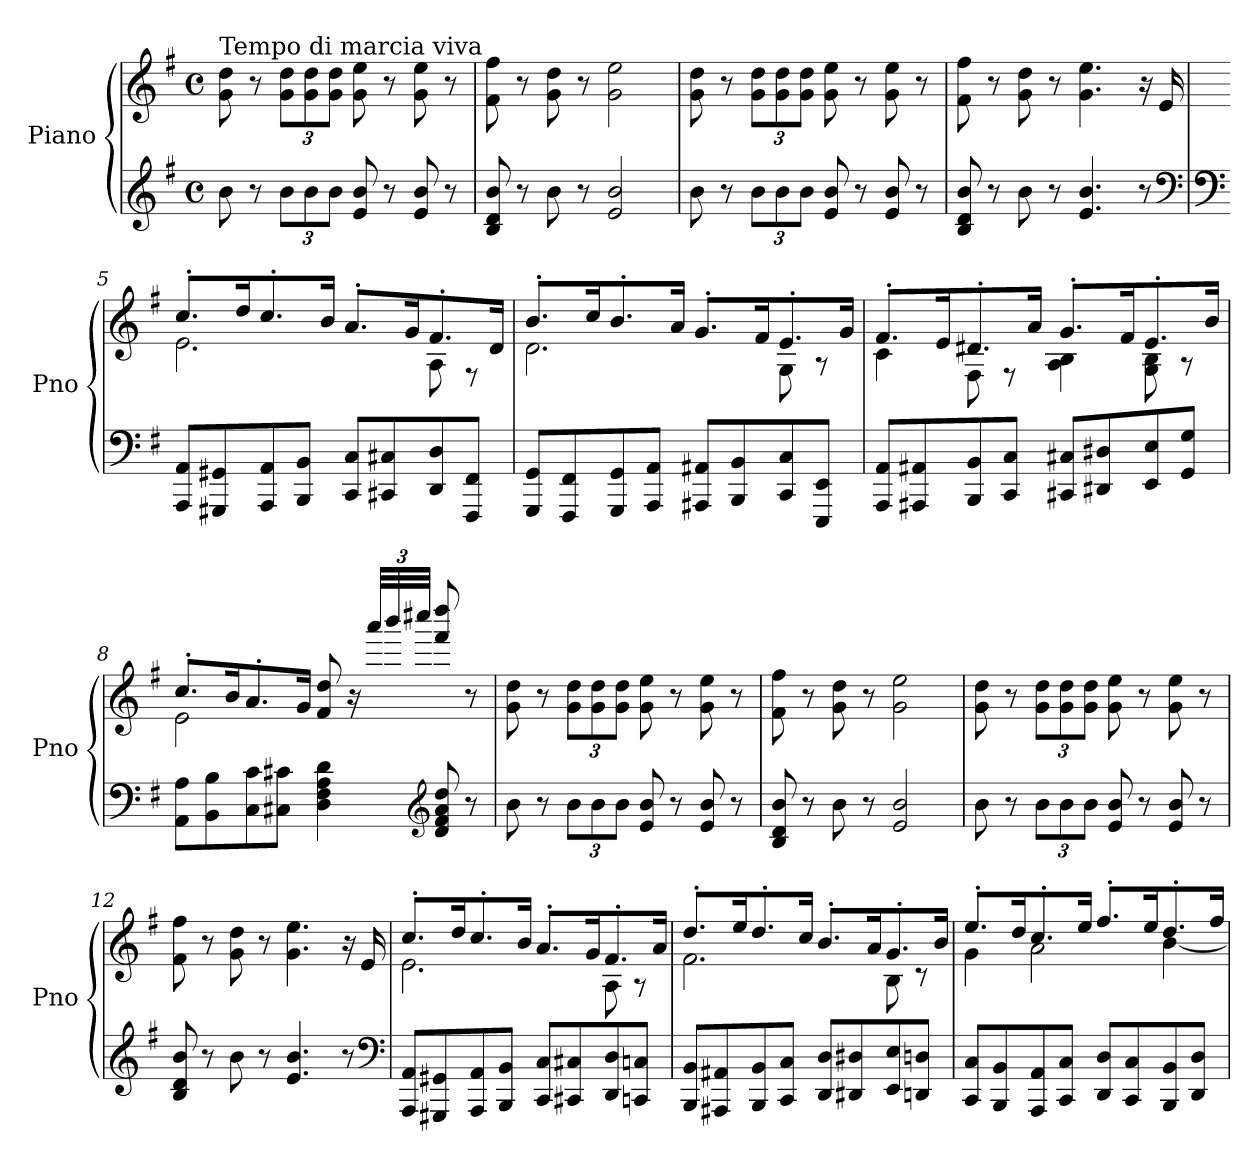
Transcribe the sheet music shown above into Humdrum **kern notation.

**kern	**kern
*part1	*part1
*staff2	*staff1
*I"Piano	*
*I'Pno	*
*	*clefG2
*k[f#]	*k[f#]
*G:	*G:
*M4/4	*M4/4
*met(c)	*met(c)
=1	=1
!	!LO:TX:a:t=Tempo di marcia viva
8b\	8g\ 8dd\
8r	8r
*Xbrackettup	*Xbrackettup
12b\L	12g\ 12dd\L
12b\	12g\ 12dd\
12b\J	12g\ 12dd\J
8e/ 8b/	8g\ 8ee\
8r	8r
8e/ 8b/	8g\ 8ee\
8r	8r
=2	=2
8B/ 8d/ 8b/	8f#\ 8ff#\
8r	8r
8b\	8g\ 8dd\
8r	8r
2e/ 2b/	2g\ 2ee\
=3	=3
8b\	8g\ 8dd\
8r	8r
12b\L	12g\ 12dd\L
12b\	12g\ 12dd\
12b\J	12g\ 12dd\J
8e/ 8b/	8g\ 8ee\
8r	8r
8e/ 8b/	8g\ 8ee\
8r	8r
=4	=4
8B/ 8d/ 8b/	8f#\ 8ff#\
8r	8r
8b\	8g\ 8dd\
8r	8r
4.e/ 4.b/	4.g\ 4.ee\
8r	16r
.	16e/
*clefF4	*
!!LO:LB:g=z
=5	=5
*clefF4	*
*	*^
8AAA/ 8AA/L	8.cc'/L	2.e\
8GGG#X/ 8GG#X/	.	.
.	16dd/K	.
8AAA/ 8AA/	8.cc'/	.
8BBB/ 8BB/J	.	.
.	16b/Jk	.
8CC/ 8C/L	8.a'/L	.
8CC#X/ 8C#X/	.	.
.	16g/K	.
8DD/ 8D/	8.f#'/	8A\
8FFF#/ 8FF#/J	.	8r
.	16d/Jk	.
=6	=6	=6
8GGG/ 8GG/L	8.b'/L	2.d\
8FFF#/ 8FF#/	.	.
.	16cc/K	.
8GGG/ 8GG/	8.b'/	.
8AAA/ 8AA/J	.	.
.	16a/Jk	.
8AAA#X/ 8AA#X/L	8.g'/L	.
8BBB/ 8BB/	.	.
.	16f#/K	.
8CC/ 8C/	8.e'/	8G\
8EEE/ 8EE/J	.	8r
.	16g/Jk	.
=7	=7	=7
8AAA/ 8AA/L	8.f#'/L	4c\
8AAA#X/ 8AA#X/	.	.
.	16e/K	.
8BBB/ 8BB/	8.d#X'/	8F#\
8CC/ 8C/J	.	8r
.	16a/Jk	.
8CC#X/ 8C#X/L	8.g'/L	4A\ 4B\
8DD#X/ 8D#X/	.	.
.	16f#/K	.
8EE/ 8E/	8.e'/	8G\ 8B\
8GG/ 8G/J	.	8r
.	16b/Jk	.
!!LO:LB:g=z	!!
=8	=8	=8
8AA\ 8A\L	8.cc'/L	2e\
8BB\ 8B\	.	.
.	16b/K	.
8C\ 8c\	8.a'/	.
8C#X\ 8c#X\J	.	.
.	16g/Jk	.
4D\ 4F#\ 4A\ 4d\	8f#/ 8dd/	2ryy
.	16r	.
.	48aaa/LLL	.
.	48bbb/	.
.	48cccc#X/JJJ	.
*clefG2	*	*
8d/ 8f#/ 8a/ 8dd/	8fff#/ 8dddd/	.
8r	8r	.
*	*v	*v
=9	=9
8b\	8g\ 8dd\
8r	8r
12b\L	12g\ 12dd\L
12b\	12g\ 12dd\
12b\J	12g\ 12dd\J
8e/ 8b/	8g\ 8ee\
8r	8r
8e/ 8b/	8g\ 8ee\
8r	8r
=10	=10
8B/ 8d/ 8b/	8f#\ 8ff#\
8r	8r
8b\	8g\ 8dd\
8r	8r
2e/ 2b/	2g\ 2ee\
=11	=11
8b\	8g\ 8dd\
8r	8r
12b\L	12g\ 12dd\L
12b\	12g\ 12dd\
12b\J	12g\ 12dd\J
8e/ 8b/	8g\ 8ee\
8r	8r
8e/ 8b/	8g\ 8ee\
8r	8r
!!LO:LB:g=z
=12	=12
8B/ 8d/ 8b/	8f#\ 8ff#\
8r	8r
8b\	8g\ 8dd\
8r	8r
4.e/ 4.b/	4.g\ 4.ee\
8r	16r
.	16e/
*clefF4	*
=13	=13
*	*^
8AAA/ 8AA/L	8.cc'/L	2.e\
8GGG#X/ 8GG#X/	.	.
.	16dd/K	.
8AAA/ 8AA/	8.cc'/	.
8BBB/ 8BB/J	.	.
.	16b/Jk	.
8CC/ 8C/L	8.a'/L	.
8CC#X/ 8C#X/	.	.
.	16g/K	.
8DD/ 8D/	8.f#'/	8A\
8CCn/ 8Cn/J	.	8r
.	16a/Jk	.
=14	=14	=14
8BBB/ 8BB/L	8.dd'/L	2.f#\
8AAA#X/ 8AA#X/	.	.
.	16ee/K	.
8BBB/ 8BB/	8.dd'/	.
8CC/ 8C/J	.	.
.	16cc/Jk	.
8DD/ 8D/L	8.b'/L	.
8DD#X/ 8D#X/	.	.
.	16a/K	.
8EE/ 8E/	8.g'/	8B\
8DDn/ 8Dn/J	.	8r
.	16b/Jk	.
=15	=15	=15
8CC/ 8C/L	8.ee'/L	4g\
8BBB/ 8BB/	.	.
.	16dd/K	.
8AAA/ 8AA/	8.cc'/	2a\
8CC/ 8C/J	.	.
.	16ee/Jk	.
8DD/ 8D/L	8.ff#'/L	.
8CC/ 8C/	.	.
.	16ee/K	.
8BBB/ 8BB/	8.dd'/	[4b\
8DD/ 8D/J	.	.
.	16ff#/Jk	.
*	*v	*v
=	=
*-	*-
